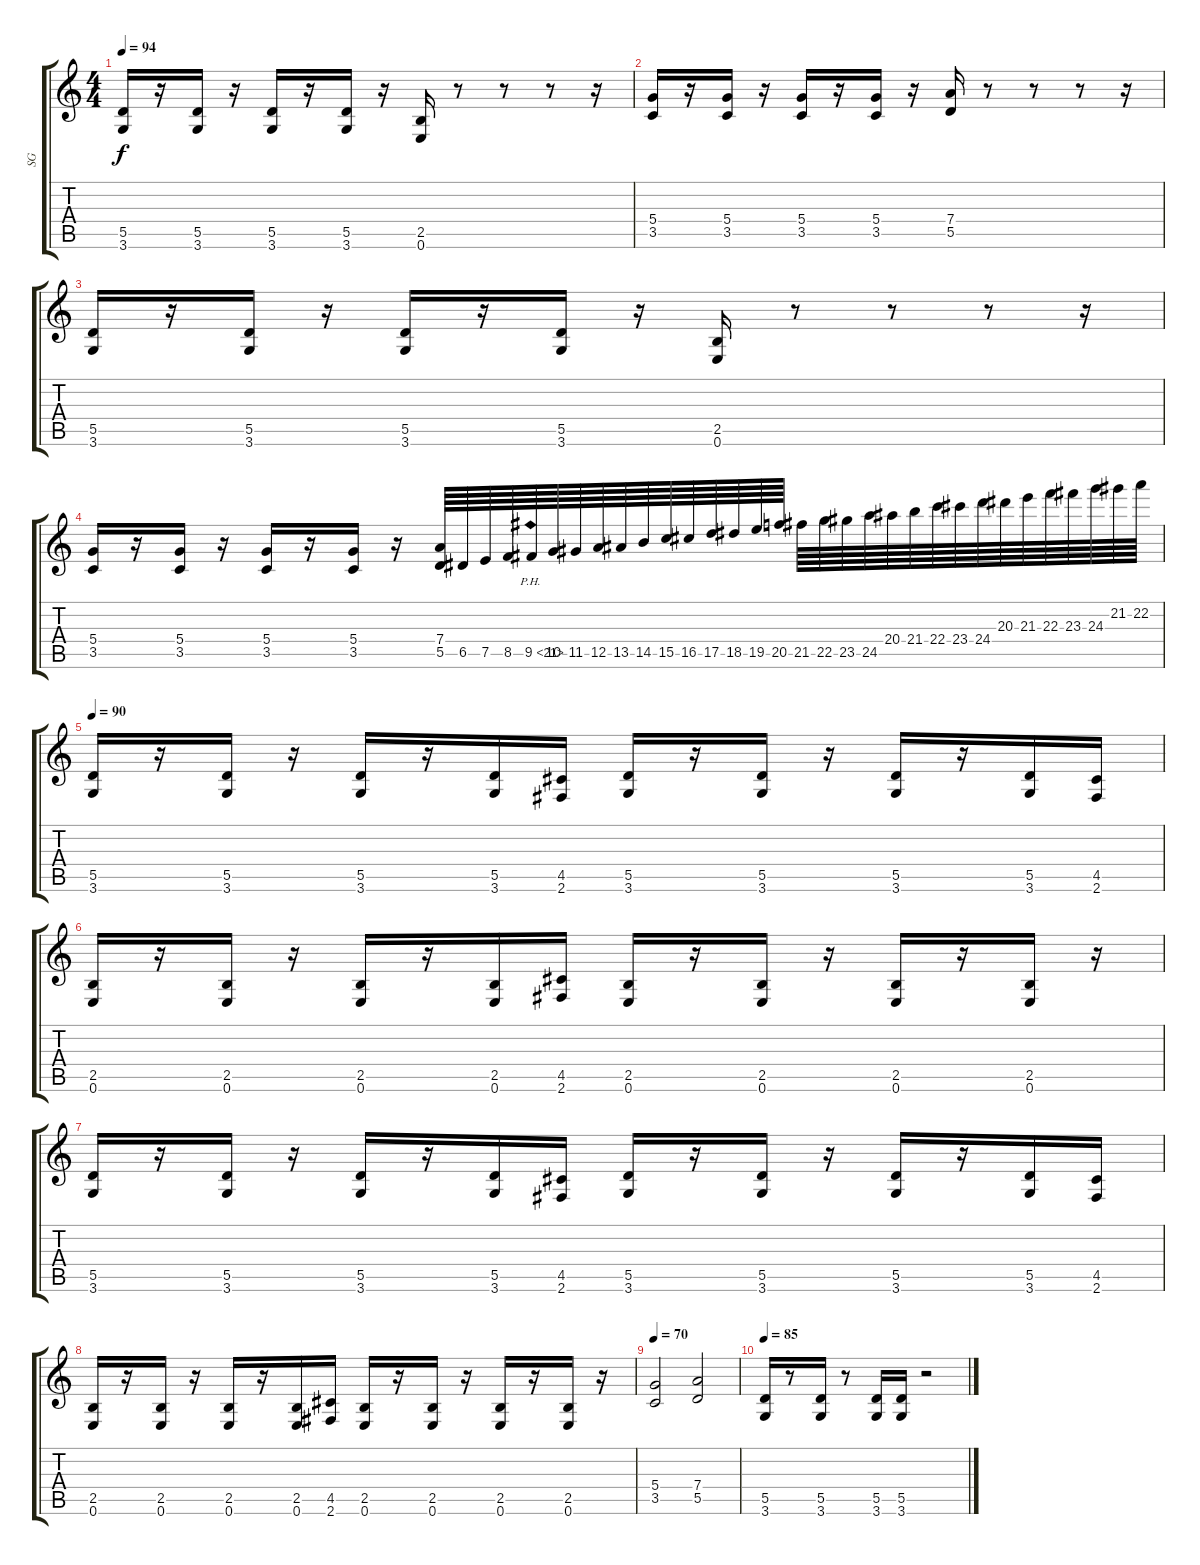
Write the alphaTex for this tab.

\track ("SG" "SG") {instrument distortionguitar}
\staff {score tabs}
\tuning (E4 B3 G3 D3 A2 E2) {hide}
\ts (4 4)
\tempo 94
\clef g2
\ks c
(5.5 3.6).16{dy f} r.16 (5.5 3.6).16 r.16 (5.5 3.6).16 r.16 (5.5 3.6).16 r.16 (2.5 0.6).16 r.8 r.8 r.8 r.16 |
(5.4 3.5).16 r.16 (5.4 3.5).16 r.16 (5.4 3.5).16 r.16 (5.4 3.5).16 r.16 (7.4 5.5).16 r.8 r.8 r.8 r.16 |
(5.5 3.6).16 r.16 (5.5 3.6).16 r.16 (5.5 3.6).16 r.16 (5.5 3.6).16 r.16 (2.5 0.6).16 r.8 r.8 r.8 r.16 |
(5.4 3.5).16 r.16 (5.4 3.5).16 r.16 (5.4 3.5).16 r.16 (5.4 3.5).16 r.16 (7.4 5.5).64 6.5.64 7.5.64 8.5.64 9.5{ph 12}.64 10.5.64 11.5.64 12.5.64 13.5.64 14.5.64 15.5.64 16.5.64 17.5.64 18.5.64 19.5.64 20.5.64 21.5.64 22.5.64 23.5.64 24.5.64 20.4.64 21.4.64 22.4.64 23.4.64 24.4.64 20.3.64 21.3.64 22.3.64 23.3.64 24.3.64 21.2.64 22.2.64 |
\tempo 90
(5.5 3.6).16 r.16 (5.5 3.6).16 r.16 (5.5 3.6).16 r.16 (5.5 3.6).16 (4.5 2.6).16 (5.5 3.6).16 r.16 (5.5 3.6).16 r.16 (5.5 3.6).16 r.16 (5.5 3.6).16 (4.5 2.6).16 |
(2.5 0.6).16 r.16 (2.5 0.6).16 r.16 (2.5 0.6).16 r.16 (2.5 0.6).16 (4.5 2.6).16 (2.5 0.6).16 r.16 (2.5 0.6).16 r.16 (2.5 0.6).16 r.16 (2.5 0.6).16 r.16 |
(5.5 3.6).16 r.16 (5.5 3.6).16 r.16 (5.5 3.6).16 r.16 (5.5 3.6).16 (4.5 2.6).16 (5.5 3.6).16 r.16 (5.5 3.6).16 r.16 (5.5 3.6).16 r.16 (5.5 3.6).16 (4.5 2.6).16 |
(2.5 0.6).16 r.16 (2.5 0.6).16 r.16 (2.5 0.6).16 r.16 (2.5 0.6).16 (4.5 2.6).16 (2.5 0.6).16 r.16 (2.5 0.6).16 r.16 (2.5 0.6).16 r.16 (2.5 0.6).16 r.16 |
\tempo 70
(5.4 3.5).2 (7.4 5.5).2 |
\tempo 85
(5.5 3.6).16 r.8 (5.5 3.6).16 r.8 (5.5 3.6).16 (5.5 3.6).16 r.2
